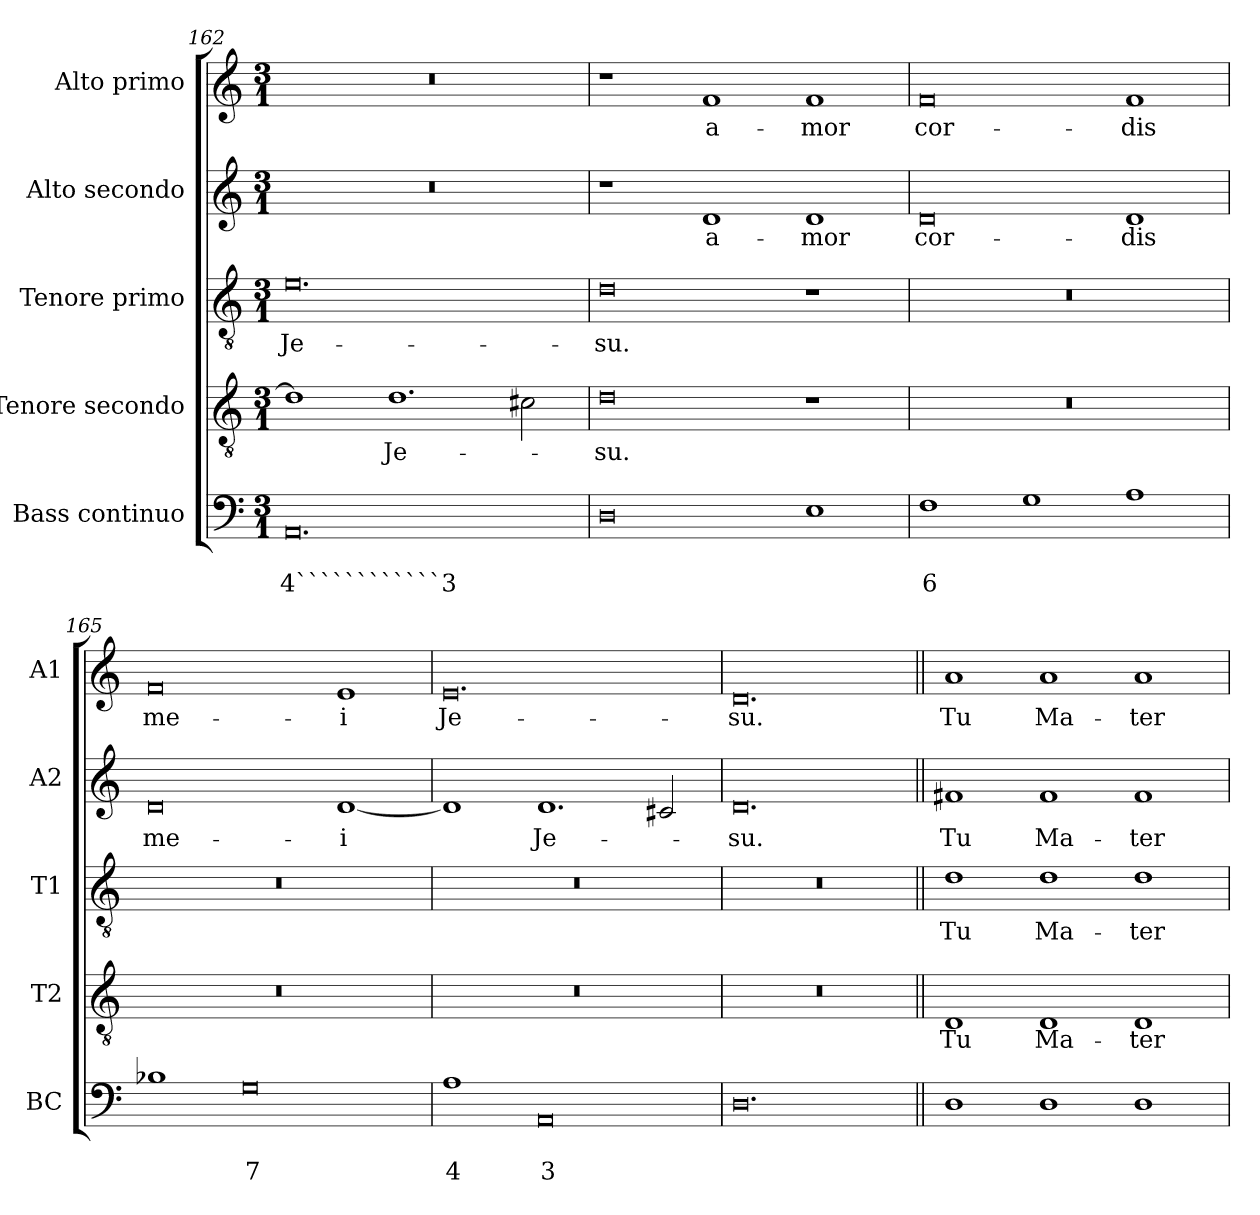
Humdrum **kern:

**kern	**text	**text	**kern	**text	**kern	**text	**kern	**text	**kern	**text
*part5	*part5	*part5	*part4	*part4	*part3	*part3	*part2	*part2	*part1	*part1
*staff5	*staff5	*staff5	*staff4	*staff4	*staff3	*staff3	*staff2	*staff2	*staff1	*staff1
*I"Bass continuo	*	*	*I"Tenore secondo	*	*I"Tenore primo	*	*I"Alto secondo	*	*I"Alto primo	*
*I'BC	*	*	*I'T2	*	*I'T1	*	*I'A2	*	*I'A1	*
*clefF4	*	*	*clefGv2	*	*clefGv2	*	*clefG2	*	*clefG2	*
*k[]	*	*	*k[]	*	*k[]	*	*k[]	*	*k[]	*
*C:	*	*	*C:	*	*C:	*	*C:	*	*C:	*
*M3/1	*	*	*M3/1	*	*M3/1	*	*M3/1	*	*M3/1	*
=162	=162	=162	=162	=162	=162	=162	=162	=162	=162	=162
!	!	!LO:LY:b	!	!	!	!	!	!	!	!
!	!	!	!	!	!	!LO:LY:b	!	!	!	!
0.AA	.	4````````````3	1d]	.	0.e	Je-	0.r	.	0.r	.
!	!	!	!	!LO:LY:b	!	!	!	!	!	!
.	.	.	1.d	Je-	.	.	.	.	.	.
.	.	.	2c#X\	.	.	.	.	.	.	.
=163	=163	=163	=163	=163	=163	=163	=163	=163	=163	=163
!	!	!	!	!LO:LY:b	!	!	!	!	!	!
!	!	!	!	!	!	!LO:LY:b	!	!	!	!
0D	.	.	0d	-su.	0d	-su.	1r	.	1r	.
!	!	!	!	!	!	!	!	!LO:LY:b	!	!
!	!	!	!	!	!	!	!	!	!	!LO:LY:b
.	.	.	.	.	.	.	1d	a-	1f	a-
!	!	!	!	!	!	!	!	!LO:LY:b	!	!
!	!	!	!	!	!	!	!	!	!	!LO:LY:b
1E	.	.	1r	.	1r	.	1d	-mor	1f	-mor
=164	=164	=164	=164	=164	=164	=164	=164	=164	=164	=164
!	!	!LO:LY:b	!	!	!	!	!	!	!	!
!	!	!	!	!	!	!	!	!LO:LY:b	!	!
!	!	!	!	!	!	!	!	!	!	!LO:LY:b
1F	.	6	0.r	.	0.r	.	0d	cor-	0f	cor-
1G	.	.	.	.	.	.	.	.	.	.
!	!	!	!	!	!	!	!	!LO:LY:b	!	!
!	!	!	!	!	!	!	!	!	!	!LO:LY:b
1A	.	.	.	.	.	.	1d	-dis	1f	-dis
=165	=165	=165	=165	=165	=165	=165	=165	=165	=165	=165
!	!	!	!	!	!	!	!	!LO:LY:b	!	!
!	!	!	!	!	!	!	!	!	!	!LO:LY:b
1B-X	.	.	0.r	.	0.r	.	0d	me-	0f	me-
!	!	!LO:LY:b	!	!	!	!	!	!	!	!
0G	.	7	.	.	.	.	.	.	.	.
!	!	!	!	!	!	!	!	!LO:LY:b	!	!
!	!	!	!	!	!	!	!	!	!	!LO:LY:b
.	.	.	.	.	.	.	[1d	-i	1e	-i
=166	=166	=166	=166	=166	=166	=166	=166	=166	=166	=166
!	!	!LO:LY:b	!	!	!	!	!	!	!	!
!	!	!	!	!	!	!	!	!	!	!LO:LY:b
1A	.	4	0.r	.	0.r	.	1d]	.	0.e	Je-
!	!	!LO:LY:b	!	!	!	!	!	!	!	!
!	!	!	!	!	!	!	!	!LO:LY:b	!	!
0AA	.	3	.	.	.	.	1.d	Je-	.	.
.	.	.	.	.	.	.	2c#X/	.	.	.
=167	=167	=167	=167	=167	=167	=167	=167	=167	=167	=167
!	!	!	!	!	!	!	!	!LO:LY:b	!	!
!	!	!	!	!	!	!	!	!	!	!LO:LY:b
0.D	.	.	0.r	.	0.r	.	0.d	-su.	0.d	-su.
!!LO:LB:g=z
=168||	=168||	=168||	=168||	=168||	=168||	=168||	=168||	=168||	=168||	=168||
!	!	!	!	!LO:LY:b	!	!	!	!	!	!
!	!	!	!	!	!	!LO:LY:b	!	!	!	!
!	!	!	!	!	!	!	!	!LO:LY:b	!	!
!	!	!	!	!	!	!	!	!	!	!LO:LY:b
1D	.	.	1D	Tu	1d	Tu	1f#X	Tu	1a	Tu
!	!	!	!	!LO:LY:b	!	!	!	!	!	!
!	!	!	!	!	!	!LO:LY:b	!	!	!	!
!	!	!	!	!	!	!	!	!LO:LY:b	!	!
!	!	!	!	!	!	!	!	!	!	!LO:LY:b
1D	.	.	1D	Ma-	1d	Ma-	1f#	Ma-	1a	Ma-
!	!	!	!	!LO:LY:b	!	!	!	!	!	!
!	!	!	!	!	!	!LO:LY:b	!	!	!	!
!	!	!	!	!	!	!	!	!LO:LY:b	!	!
!	!	!	!	!	!	!	!	!	!	!LO:LY:b
1D	.	.	1D	-ter	1d	-ter	1f#	-ter	1a	-ter
=	=	=	=	=	=	=	=	=	=	=
*-	*-	*-	*-	*-	*-	*-	*-	*-	*-	*-
